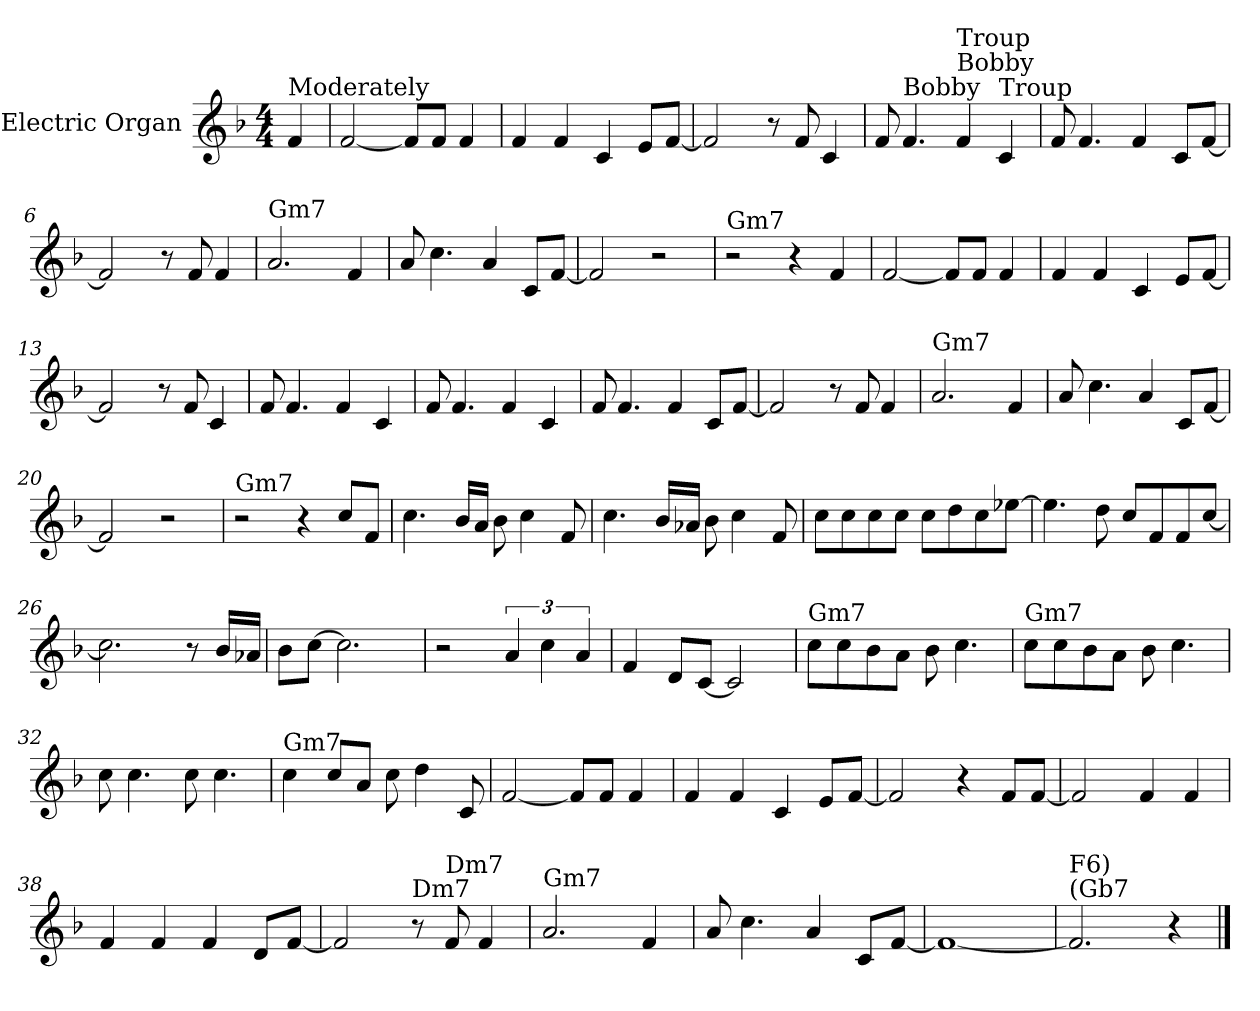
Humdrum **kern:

**kern
*part1
*staff1
*I"Electric Organ
*I'Elec Org
*clefG2
*k[b-]
*F:
*M4/4
=
!LO:TX:a:t=Moderately
4f/
=1
[2f/
8f/L]
8f/J
4f/
=2
4f/
4f/
4c/
8e/L
[8f/J
=3
2f/]
8r
8f/
4c/
=4
8f/
!LO:TX:a:t=Bobby
4.f/
!LO:TX:a:t=Bobby
!LO:TX:a:t=Troup
4f/
!LO:TX:a:t=Troup
4c/
!!LO:LB:g=z
=5
8f/
4.f/
4f/
8c/L
[8f/J
=6
2f/]
8r
8f/
4f/
=7
!LO:TX:a:t=Gm7
2.a/
4f/
=8
8a/
4.cc\
4a/
8c/L
[8f/J
=9
2f/]
2r
!!LO:LB:g=z
=10
!LO:TX:a:t=Gm7
2r
4r
4f/
=11
[2f/
8f/L]
8f/J
4f/
=12
4f/
4f/
4c/
8e/L
[8f/J
=13
2f/]
8r
8f/
4c/
=14
8f/
4.f/
4f/
4c/
!!LO:LB:g=z
=15
8f/
4.f/
4f/
4c/
=16
8f/
4.f/
4f/
8c/L
[8f/J
=17
2f/]
8r
8f/
4f/
=18
!LO:TX:a:t=Gm7
2.a/
4f/
=19
8a/
4.cc\
4a/
8c/L
[8f/J
!!LO:LB:g=z
=20
2f/]
2r
=21
!LO:TX:a:t=Gm7
2r
4r
8cc/L
8f/J
=22
4.cc\
16b-/LL
16a/JJ
8b-\
4cc\
8f/
=23
4.cc\
16b-/LL
16a-X/JJ
8b-\
4cc\
8f/
=24
8cc\L
8cc\
8cc\
8cc\J
8cc\L
8dd\
8cc\
[8ee-X\J
!!LO:LB:g=z
=25
4.ee-\]
8dd\
8cc/L
8f/
8f/
[8cc/J
=26
2.cc\]
8r
16b-/LL
16a-X/JJ
=27
8b-\L
[8cc\J
2.cc\]
=28
2r
6a/
6cc\
6a/
=29
4f/
8d/L
[8c/J
2c/]
=30
!LO:TX:a:t=Gm7
8cc\L
8cc\
8b-\
8a\J
8b-\
4.cc\
!!LO:LB:g=z
=31
!LO:TX:a:t=Gm7
8cc\L
8cc\
8b-\
8a\J
8b-\
4.cc\
=32
8cc\
4.cc\
8cc\
4.cc\
=33
!LO:TX:a:t=Gm7
4cc\
8cc/L
8a/J
8cc\
4dd\
8c/
=34
[2f/
8f/L]
8f/J
4f/
=35
4f/
4f/
4c/
8e/L
[8f/J
!!LO:LB:g=z
=36
2f/]
4r
8f/L
[8f/J
=37
2f/]
4f/
4f/
=38
4f/
4f/
4f/
8d/L
[8f/J
=39
2f/]
!LO:TX:a:t=Dm7
8r
!LO:TX:a:t=Dm7
8f/
4f/
=40
!LO:TX:a:t=Gm7
2.a/
4f/
!!LO:LB:g=z
=41
8a/
4.cc\
4a/
8c/L
[8f/J
=42
1f_
=43
!LO:TX:a:t=(Gb7
!LO:TX:a:t=F6)
2.f/]
4r
==
*-
